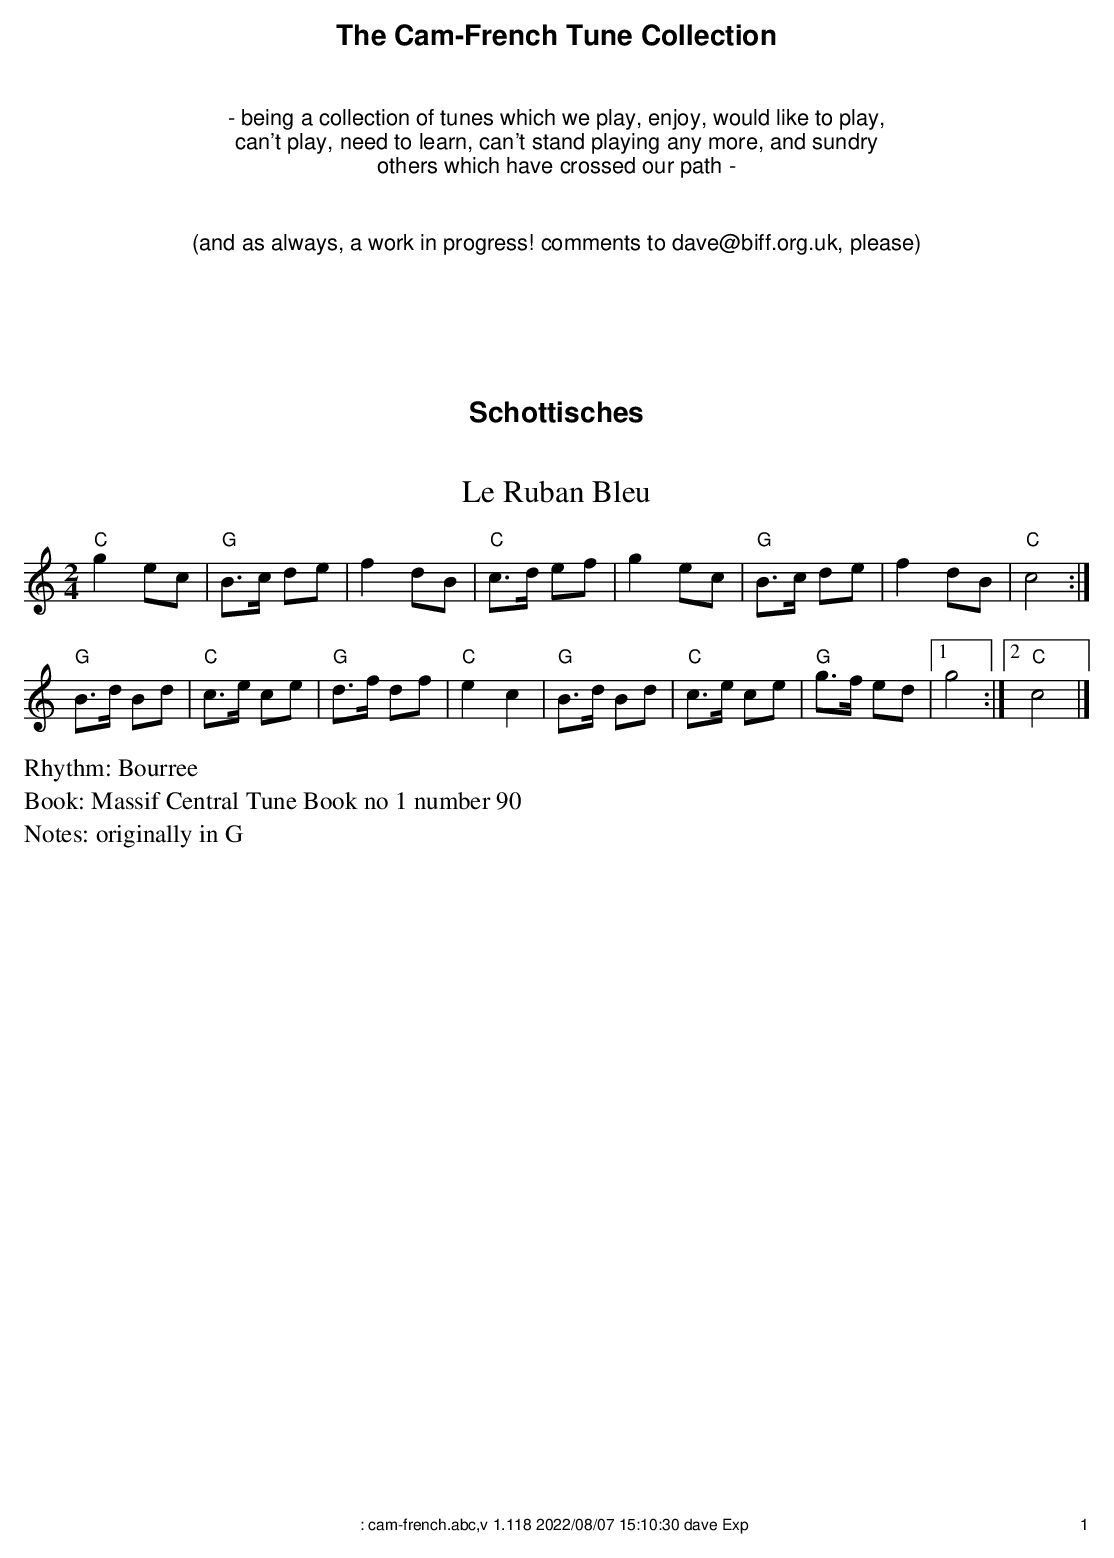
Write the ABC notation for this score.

X:1
T:Le Ruban Bleu
M:2/4
L:1/8
K:C
"C"g2 ec|"G"B>c de|f2 dB|"C"c>d ef|g2 ec|"G"B>c de|f2 dB|"C"c4:|
"G"B>d Bd|"C"c>e ce|"G"d>f df|"C"e2 c2|"G"B>d Bd|"C"c>e ce| \
"G"g>f ed|1g4:|2"C"c4|]
